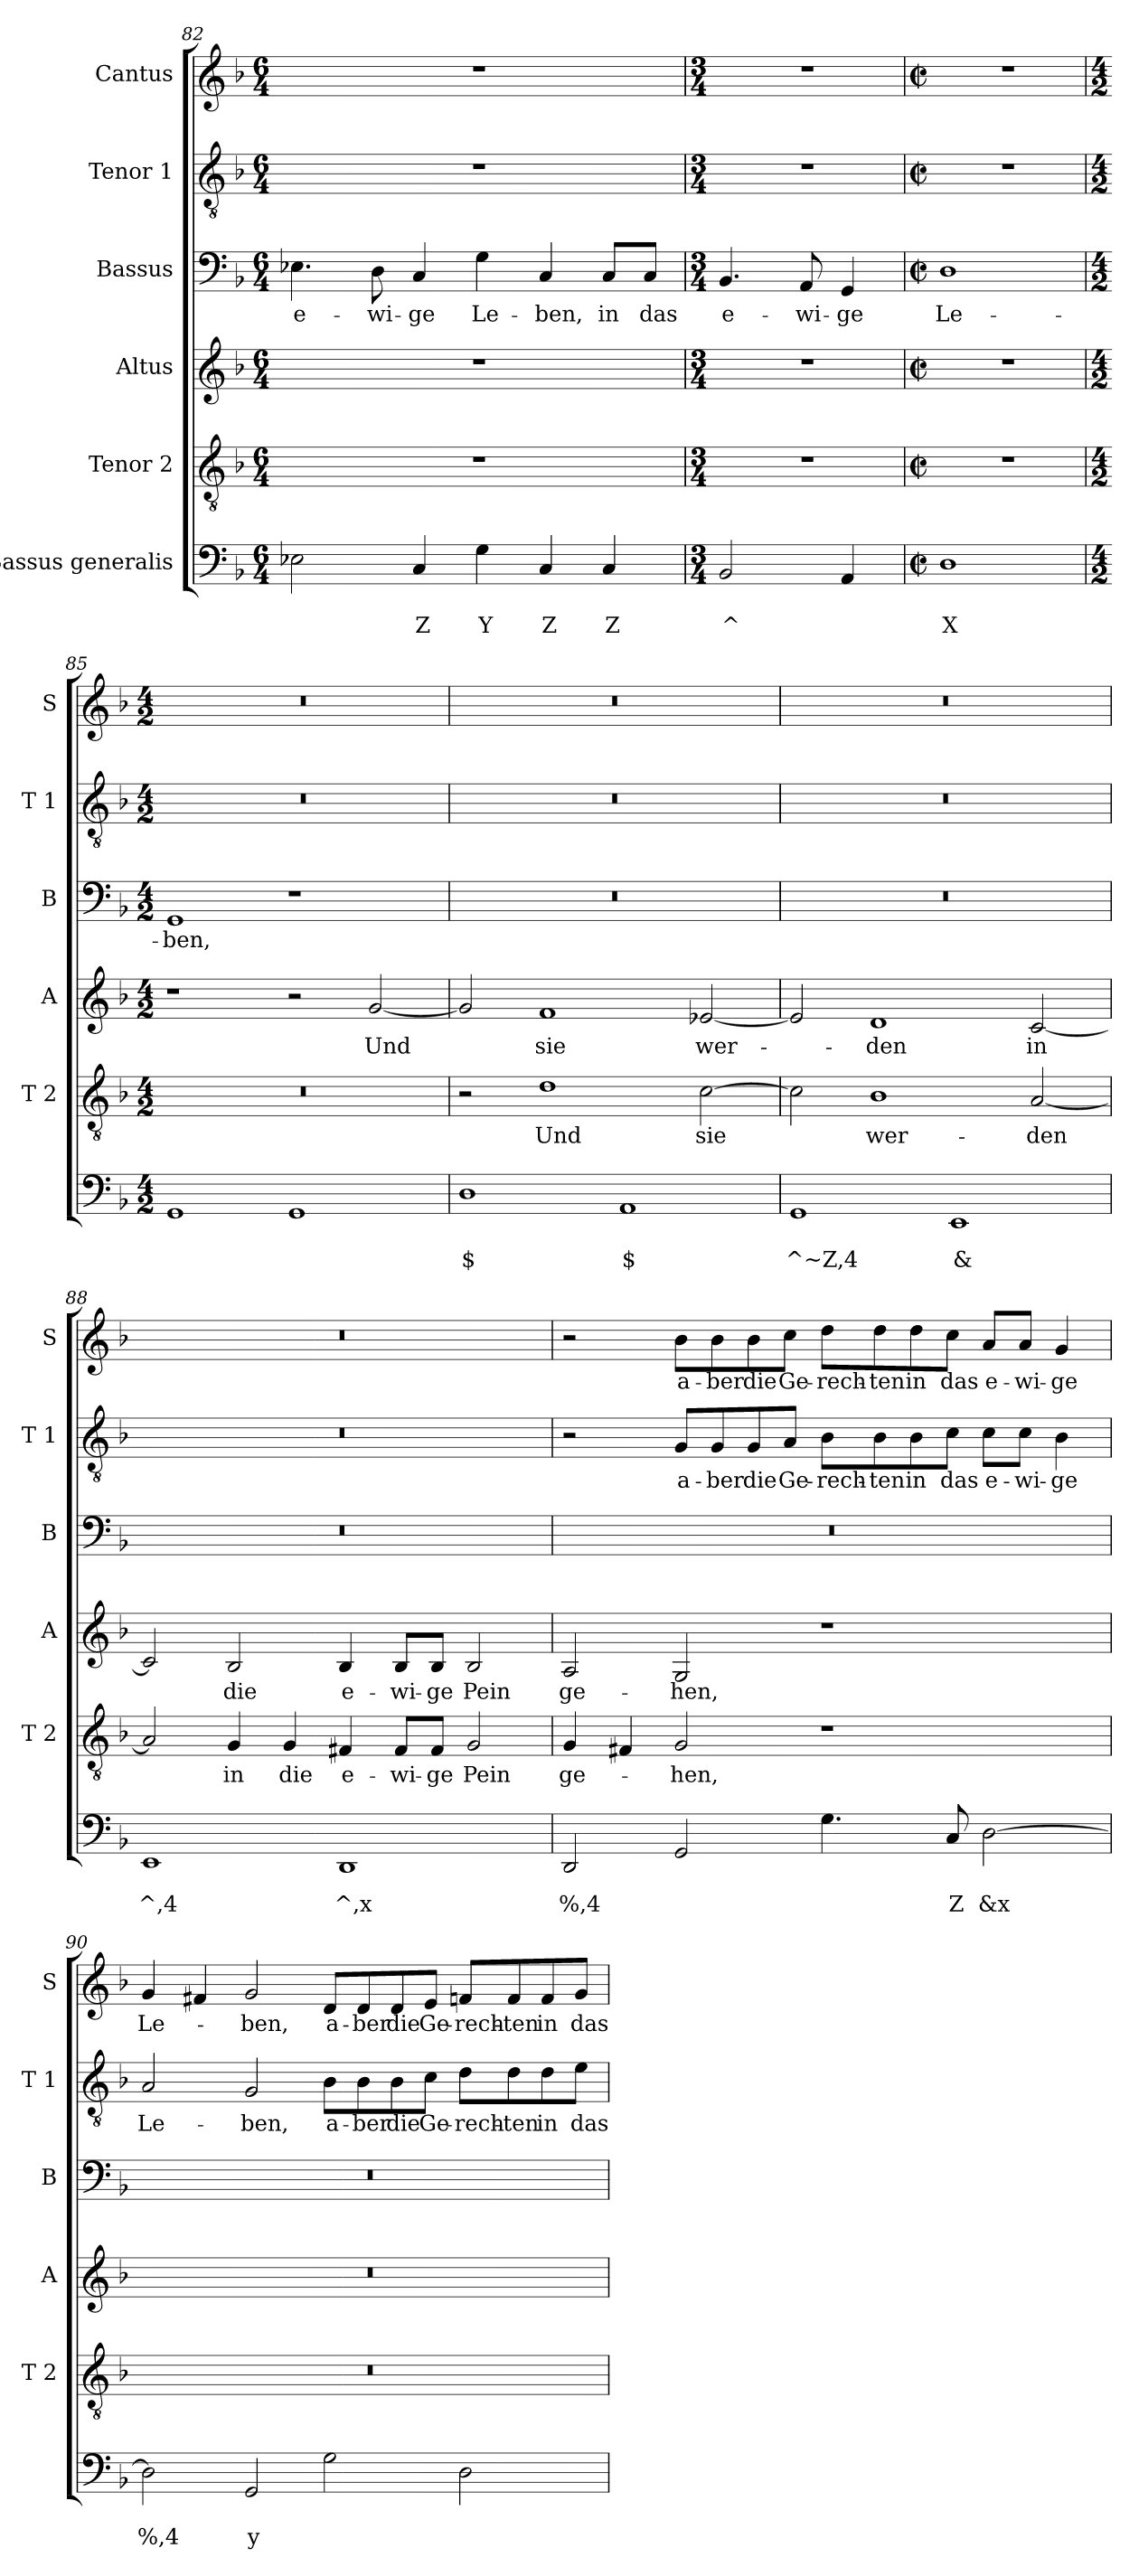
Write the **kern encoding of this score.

**kern	**text	**text	**kern	**text	**kern	**text	**kern	**text	**kern	**text	**kern	**text
*part6	*part6	*part6	*part5	*part5	*part4	*part4	*part3	*part3	*part2	*part2	*part1	*part1
*staff6	*staff6	*staff6	*staff5	*staff5	*staff4	*staff4	*staff3	*staff3	*staff2	*staff2	*staff1	*staff1
*I"Bassus generalis	*	*	*I"Tenor 2	*	*I"Altus	*	*I"Bassus	*	*I"Tenor 1	*	*I"Cantus	*
*	*	*	*I'T 2	*	*I'A	*	*I'B	*	*I'T 1	*	*I'S	*
*clefF4	*	*	*clefGv2	*	*clefG2	*	*clefF4	*	*clefGv2	*	*clefG2	*
*k[b-]	*	*	*k[b-]	*	*k[b-]	*	*k[b-]	*	*k[b-]	*	*k[b-]	*
*F:	*	*	*F:	*	*F:	*	*F:	*	*F:	*	*F:	*
*M6/4	*	*	*M6/4	*	*M6/4	*	*M6/4	*	*M6/4	*	*M6/4	*
=82	=82	=82	=82	=82	=82	=82	=82	=82	=82	=82	=82	=82
!	!	!	!	!	!	!	!	!LO:LY:b	!	!	!	!
2E-X\	.	.	1.r	.	1.r	.	4.E-X\	e-	1.r	.	1.r	.
!	!	!	!	!	!	!	!	!LO:LY:b	!	!	!	!
.	.	.	.	.	.	.	8D\	-wi-	.	.	.	.
!	!	!LO:LY:b	!	!	!	!	!	!LO:LY:b	!	!	!	!
4C/	.	Z	.	.	.	.	4C/	-ge	.	.	.	.
!	!	!LO:LY:b	!	!	!	!	!	!LO:LY:b	!	!	!	!
4G\	.	Y	.	.	.	.	4G\	Le-	.	.	.	.
!	!	!LO:LY:b	!	!	!	!	!	!LO:LY:b	!	!	!	!
4C/	.	Z	.	.	.	.	4C/	-ben,	.	.	.	.
!	!	!LO:LY:b	!	!	!	!	!	!LO:LY:b	!	!	!	!
4C/	.	Z	.	.	.	.	8C/L	in	.	.	.	.
!	!	!	!	!	!	!	!	!LO:LY:b	!	!	!	!
.	.	.	.	.	.	.	8C/J	das	.	.	.	.
=83	=83	=83	=83	=83	=83	=83	=83	=83	=83	=83	=83	=83
*M3/4	*	*	*M3/4	*	*M3/4	*	*M3/4	*	*M3/4	*	*M3/4	*
!	!	!LO:LY:b	!	!	!	!	!	!LO:LY:b	!	!	!	!
2BB-/	.	^	2.r	.	2.r	.	4.BB-/	e-	2.r	.	2.r	.
!	!	!	!	!	!	!	!	!LO:LY:b	!	!	!	!
.	.	.	.	.	.	.	8AA/	-wi-	.	.	.	.
!	!	!	!	!	!	!	!	!LO:LY:b	!	!	!	!
4AA/	.	.	.	.	.	.	4GG/	-ge	.	.	.	.
!!LO:LB:g=z
=84	=84	=84	=84	=84	=84	=84	=84	=84	=84	=84	=84	=84
*M2/2	*	*	*M2/2	*	*M2/2	*	*M2/2	*	*M2/2	*	*M2/2	*
*met(c|)	*	*	*met(c|)	*	*met(c|)	*	*met(c|)	*	*met(c|)	*	*met(c|)	*
!	!	!LO:LY:b	!	!	!	!	!	!LO:LY:b	!	!	!	!
1D	.	X	1r	.	1r	.	1D	Le-	1r	.	1r	.
=85	=85	=85	=85	=85	=85	=85	=85	=85	=85	=85	=85	=85
*M4/2	*	*	*M4/2	*	*M4/2	*	*M4/2	*	*M4/2	*	*M4/2	*
!	!	!	!	!	!	!	!	!LO:LY:b	!	!	!	!
1GG	.	.	0r	.	1r	.	1GG	-ben,	0r	.	0r	.
1GG	.	.	.	.	2r	.	1r	.	.	.	.	.
!	!	!	!	!	!	!LO:LY:b	!	!	!	!	!	!
.	.	.	.	.	[2g/	Und	.	.	.	.	.	.
=86	=86	=86	=86	=86	=86	=86	=86	=86	=86	=86	=86	=86
*^	*	*	*	*	*	*	*	*	*	*	*	*
!	!	!	!LO:LY:b	!	!	!	!	!	!	!	!	!	!
1D	2ryy	.	$	2r	.	2g/]	.	0r	.	0r	.	0r	.
!	!	!	!LO:LY:b	!	!LO:LY:b	!	!LO:LY:b	!	!	!	!	!	!
.	2ryy	.	#	1d	Und	1f	sie	.	.	.	.	.	.
!	!	!	!LO:LY:b	!	!	!	!	!	!	!	!	!	!
1AA	2ryy	.	$	.	.	.	.	.	.	.	.	.	.
!	!	!	!LO:LY:b	!	!LO:LY:b	!	!LO:LY:b	!	!	!	!	!	!
.	2ryy	.	#	[2c\	sie	[2e-X/	wer-	.	.	.	.	.	.
=87	=87	=87	=87	=87	=87	=87	=87	=87	=87	=87	=87	=87	=87
!	!	!	!LO:LY:b	!	!	!	!	!	!	!	!	!	!
1GG	2ryy	.	^~Z,4	2c\]	.	2e-/]	.	0r	.	0r	.	0r	.
!	!	!	!LO:LY:b	!	!LO:LY:b	!	!LO:LY:b	!	!	!	!	!	!
.	2ryy	.	%,3	1B-	wer-	1d	-den	.	.	.	.	.	.
!	!	!	!LO:LY:b	!	!	!	!	!	!	!	!	!	!
1EE	2ryy	.	&	.	.	.	.	.	.	.	.	.	.
!	!	!	!LO:LY:b	!	!LO:LY:b	!	!LO:LY:b	!	!	!	!	!	!
.	2ryy	.	^,4	[2A/	-den	[2c/	in	.	.	.	.	.	.
=88	=88	=88	=88	=88	=88	=88	=88	=88	=88	=88	=88	=88	=88
!	!	!	!LO:LY:b	!	!	!	!	!	!	!	!	!	!
1EE	2ryy	.	^,4	2A/]	.	2c/]	.	0r	.	0r	.	0r	.
!	!	!	!LO:LY:b	!	!LO:LY:b	!	!LO:LY:b	!	!	!	!	!	!
.	2ryy	.	%,3	4G/	in	2B-/	die	.	.	.	.	.	.
!	!	!	!	!	!LO:LY:b	!	!	!	!	!	!	!	!
.	.	.	.	4G/	die	.	.	.	.	.	.	.	.
!	!	!	!LO:LY:b	!	!LO:LY:b	!	!LO:LY:b	!	!	!	!	!	!
1DD	2ryy	.	^,x	4F#X/	e-	4B-/	e-	.	.	.	.	.	.
!	!	!	!	!	!LO:LY:b	!	!LO:LY:b	!	!	!	!	!	!
.	.	.	.	8F#/L	-wi-	8B-/L	-wi-	.	.	.	.	.	.
!	!	!	!	!	!LO:LY:b	!	!LO:LY:b	!	!	!	!	!	!
.	.	.	.	8F#/J	-ge	8B-/J	-ge	.	.	.	.	.	.
!	!	!	!LO:LY:b	!	!LO:LY:b	!	!LO:LY:b	!	!	!	!	!	!
.	2ryy	.	4	2G/	Pein	2B-/	Pein	.	.	.	.	.	.
!!LO:PB:g=z
=89	=89	=89	=89	=89	=89	=89	=89	=89	=89	=89	=89	=89	=89
!	!	!	!LO:LY:b	!	!LO:LY:b	!	!LO:LY:b	!	!	!	!	!	!
2DD/	4ryy	.	%,4	4G/	ge-	2A/	ge-	0r	.	2r	.	2r	.
!	!	!	!LO:LY:b	!	!	!	!	!	!	!	!	!	!
.	4ryy	.	X	4F#X/	.	.	.	.	.	.	.	.	.
!	!	!	!	!	!LO:LY:b	!	!LO:LY:b	!	!	!	!LO:LY:b	!	!LO:LY:b
2GG/	2ryy	.	.	2G/	-hen,	2G/	-hen,	.	.	8G/L	a-	8b-\L	a-
!	!	!	!	!	!	!	!	!	!	!	!LO:LY:b	!	!LO:LY:b
.	.	.	.	.	.	.	.	.	.	8G/	-ber	8b-\	-ber
!	!	!	!	!	!	!	!	!	!	!	!LO:LY:b	!	!LO:LY:b
.	.	.	.	.	.	.	.	.	.	8G/	die	8b-\	die
!	!	!	!	!	!	!	!	!	!	!	!LO:LY:b	!	!LO:LY:b
.	.	.	.	.	.	.	.	.	.	8A/J	Ge-	8cc\J	Ge-
!	!	!	!	!	!	!	!	!	!	!	!LO:LY:b	!	!LO:LY:b
4.G\	2ryy	.	.	1r	.	1r	.	.	.	8B-\L	-rech-	8dd\L	-rech-
!	!	!	!	!	!	!	!	!	!	!	!LO:LY:b	!	!LO:LY:b
.	.	.	.	.	.	.	.	.	.	8B-\	-ten	8dd\	-ten
!	!	!	!	!	!	!	!	!	!	!	!LO:LY:b	!	!LO:LY:b
.	.	.	.	.	.	.	.	.	.	8B-\	in	8dd\	in
!	!	!	!LO:LY:b	!	!	!	!	!	!	!	!LO:LY:b	!	!LO:LY:b
8C/	.	.	Z	.	.	.	.	.	.	8c\J	das	8cc\J	das
!	!	!	!LO:LY:b	!	!	!	!	!	!	!	!LO:LY:b	!	!LO:LY:b
[2D\	4ryy	.	&x	.	.	.	.	.	.	8c\L	e-	8a/L	e-
!	!	!	!	!	!	!	!	!	!	!	!LO:LY:b	!	!LO:LY:b
.	.	.	.	.	.	.	.	.	.	8c\J	-wi-	8a/J	-wi-
!	!	!	!LO:LY:b	!	!	!	!	!	!	!	!LO:LY:b	!	!LO:LY:b
.	4ryy	.	^,4	.	.	.	.	.	.	4B-\	-ge	4g/	-ge
=90	=90	=90	=90	=90	=90	=90	=90	=90	=90	=90	=90	=90	=90
!	!	!	!LO:LY:b	!	!	!	!	!	!	!	!LO:LY:b	!	!LO:LY:b
2D\]	4ryy	.	%,4	0r	.	0r	.	0r	.	2A/	Le-	4g/	Le-
!	!	!	!LO:LY:b	!	!	!	!	!	!	!	!	!	!
.	4ryy	.	x	.	.	.	.	.	.	.	.	4f#X/	.
!	!	!	!LO:LY:b	!	!	!	!	!	!	!	!LO:LY:b	!	!LO:LY:b
2GG/	2ryy	.	y	.	.	.	.	.	.	2G/	-ben,	2g/	-ben,
!	!	!	!	!	!	!	!	!	!	!	!LO:LY:b	!	!LO:LY:b
2G\	1ryy	.	.	.	.	.	.	.	.	8B-\L	a-	8d/L	a-
!	!	!	!	!	!	!	!	!	!	!	!LO:LY:b	!	!LO:LY:b
.	.	.	.	.	.	.	.	.	.	8B-\	-ber	8d/	-ber
!	!	!	!	!	!	!	!	!	!	!	!LO:LY:b	!	!LO:LY:b
.	.	.	.	.	.	.	.	.	.	8B-\	die	8d/	die
!	!	!	!	!	!	!	!	!	!	!	!LO:LY:b	!	!LO:LY:b
.	.	.	.	.	.	.	.	.	.	8c\J	Ge-	8e/J	Ge-
!	!	!	!	!	!	!	!	!	!	!	!LO:LY:b	!	!LO:LY:b
2D\	.	.	.	.	.	.	.	.	.	8d\L	-rech-	8fn/L	-rech-
!	!	!	!	!	!	!	!	!	!	!	!LO:LY:b	!	!LO:LY:b
.	.	.	.	.	.	.	.	.	.	8d\	-ten	8f/	-ten
!	!	!	!	!	!	!	!	!	!	!	!LO:LY:b	!	!LO:LY:b
.	.	.	.	.	.	.	.	.	.	8d\	in	8f/	in
!	!	!	!	!	!	!	!	!	!	!	!LO:LY:b	!	!LO:LY:b
.	.	.	.	.	.	.	.	.	.	8e\J	das	8g/J	das
*v	*v	*	*	*	*	*	*	*	*	*	*	*	*
=	=	=	=	=	=	=	=	=	=	=	=	=
*-	*-	*-	*-	*-	*-	*-	*-	*-	*-	*-	*-	*-
